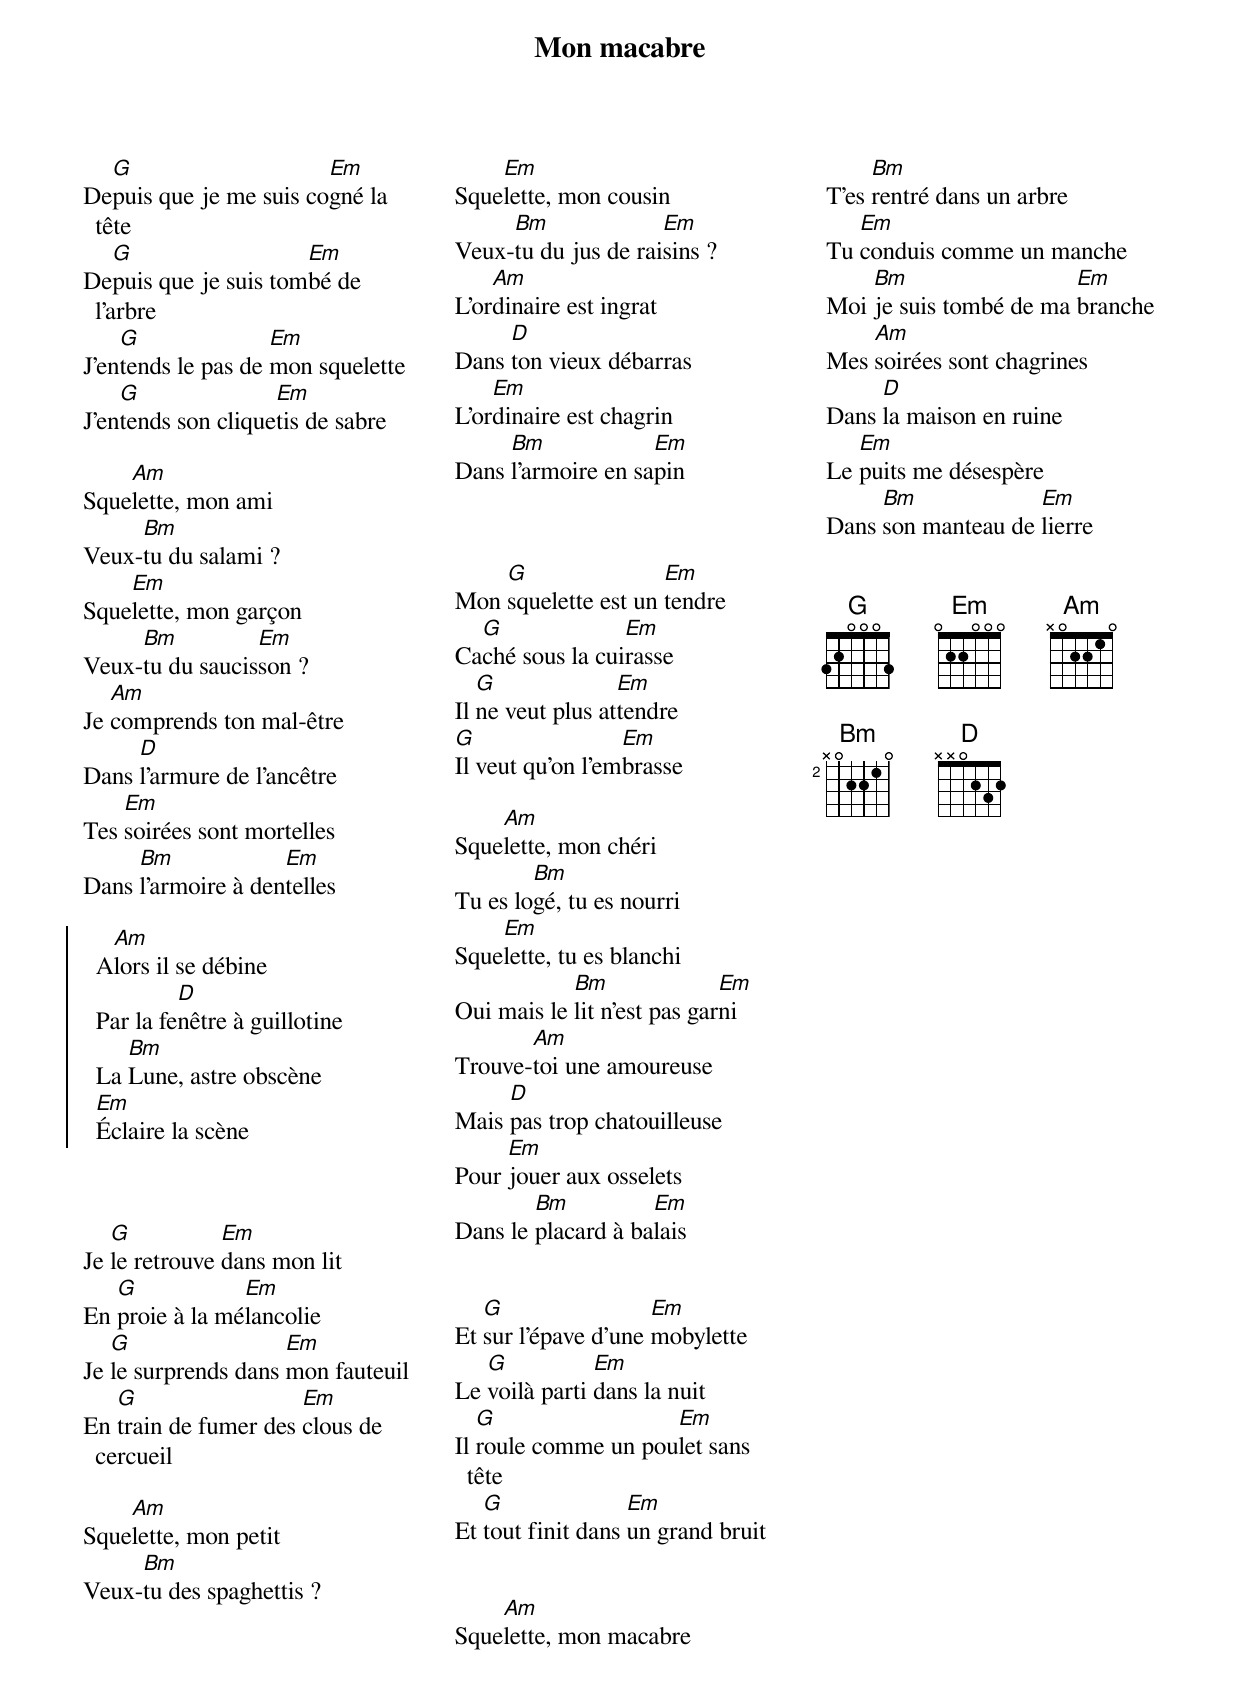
{title: Mon macabre}
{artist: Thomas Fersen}
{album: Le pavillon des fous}
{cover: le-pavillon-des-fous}
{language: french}
{columns: 3}
{define: Em frets 0 2 2 0 0 0}
{define: G frets 3 2 0 0 0 3}
{define: Am frets X 0 2 2 1 0}
{define: B7 frets X 2 1 2 0 2}
{define: Bm base-fret 2 frets X 0 2 2 1 0}
{define: D frets X X 0 2 3 2}
{define: Em frets 0 4 3 2}
{define: G frets 0 2 3 2}
{define: Am frets 2 0 0 0}
{define: B7 base-fret 2 frets 0 1 0 0}
{define: Bm base-fret 2 frets 2 0 0 0}
{define: D frets 2 2 2 0}

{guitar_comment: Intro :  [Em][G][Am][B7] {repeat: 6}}


De[G]puis que je me suis co[Em]gné la tête
De[G]puis que je suis tom[Em]bé de l'arbre
J'en[G]tends le pas de [Em]mon squelette
J'en[G]tends son clique[Em]tis de sabre

Sque[Am]lette, mon ami
Veux-[Bm]tu du salami ?
Sque[Em]lette, mon garçon
Veux-[Bm]tu du saucis[Em]son ?
Je [Am]comprends ton mal-être
Dans [D]l'armure de l'ancêtre
Tes [Em]soirées sont mortelles
Dans [Bm]l'armoire à den[Em]telles

{start_of_chorus}
  A[Am]lors il se débine
  Par la fe[D]nêtre à guillotine
  La [Bm]Lune, astre obscène
  [Em]Éclaire la scène
{end_of_chorus}

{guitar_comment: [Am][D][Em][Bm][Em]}


Je [G]le retrouve [Em]dans mon lit
En [G]proie à la mé[Em]lancolie
Je [G]le surprends dans [Em]mon fauteuil
En [G]train de fumer des [Em]clous de cercueil

Sque[Am]lette, mon petit
Veux-[Bm]tu des spaghettis ?
Sque[Em]lette, mon cousin
Veux-[Bm]tu du jus de rai[Em]sins ?
L'or[Am]dinaire est ingrat
Dans [D]ton vieux débarras
L'or[Em]dinaire est chagrin
Dans [Bm]l'armoire en sa[Em]pin

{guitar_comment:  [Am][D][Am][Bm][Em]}
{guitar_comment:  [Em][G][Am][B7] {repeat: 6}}


Mon [G]squelette est un [Em]tendre
Ca[G]ché sous la cui[Em]rasse
Il [G]ne veut plus at[Em]tendre
[G]Il veut qu'on l'em[Em]brasse

Sque[Am]lette, mon chéri
Tu es lo[Bm]gé, tu es nourri
Sque[Em]lette, tu es blanchi
Oui mais le [Bm]lit n'est pas gar[Em]ni
Trouve-[Am]toi une amoureuse
Mais [D]pas trop chatouilleuse
Pour [Em]jouer aux osselets
Dans le [Bm]placard à ba[Em]lais


Et [G]sur l'épave d'une [Em]mobylette
Le [G]voilà parti [Em]dans la nuit
Il [G]roule comme un pou[Em]let sans tête
Et [G]tout finit dans [Em]un grand bruit

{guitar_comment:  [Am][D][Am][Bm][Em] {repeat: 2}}

Sque[Am]lette, mon macabre
T'es [Bm]rentré dans un arbre
Tu [Em]conduis comme un manche
Moi [Bm]je suis tombé de ma [Em]branche
Mes [Am]soirées sont chagrines
Dans [D]la maison en ruine
Le [Em]puits me désespère
Dans [Bm]son manteau de [Em]lierre

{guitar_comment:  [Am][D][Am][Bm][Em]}

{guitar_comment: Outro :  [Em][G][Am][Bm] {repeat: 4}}
